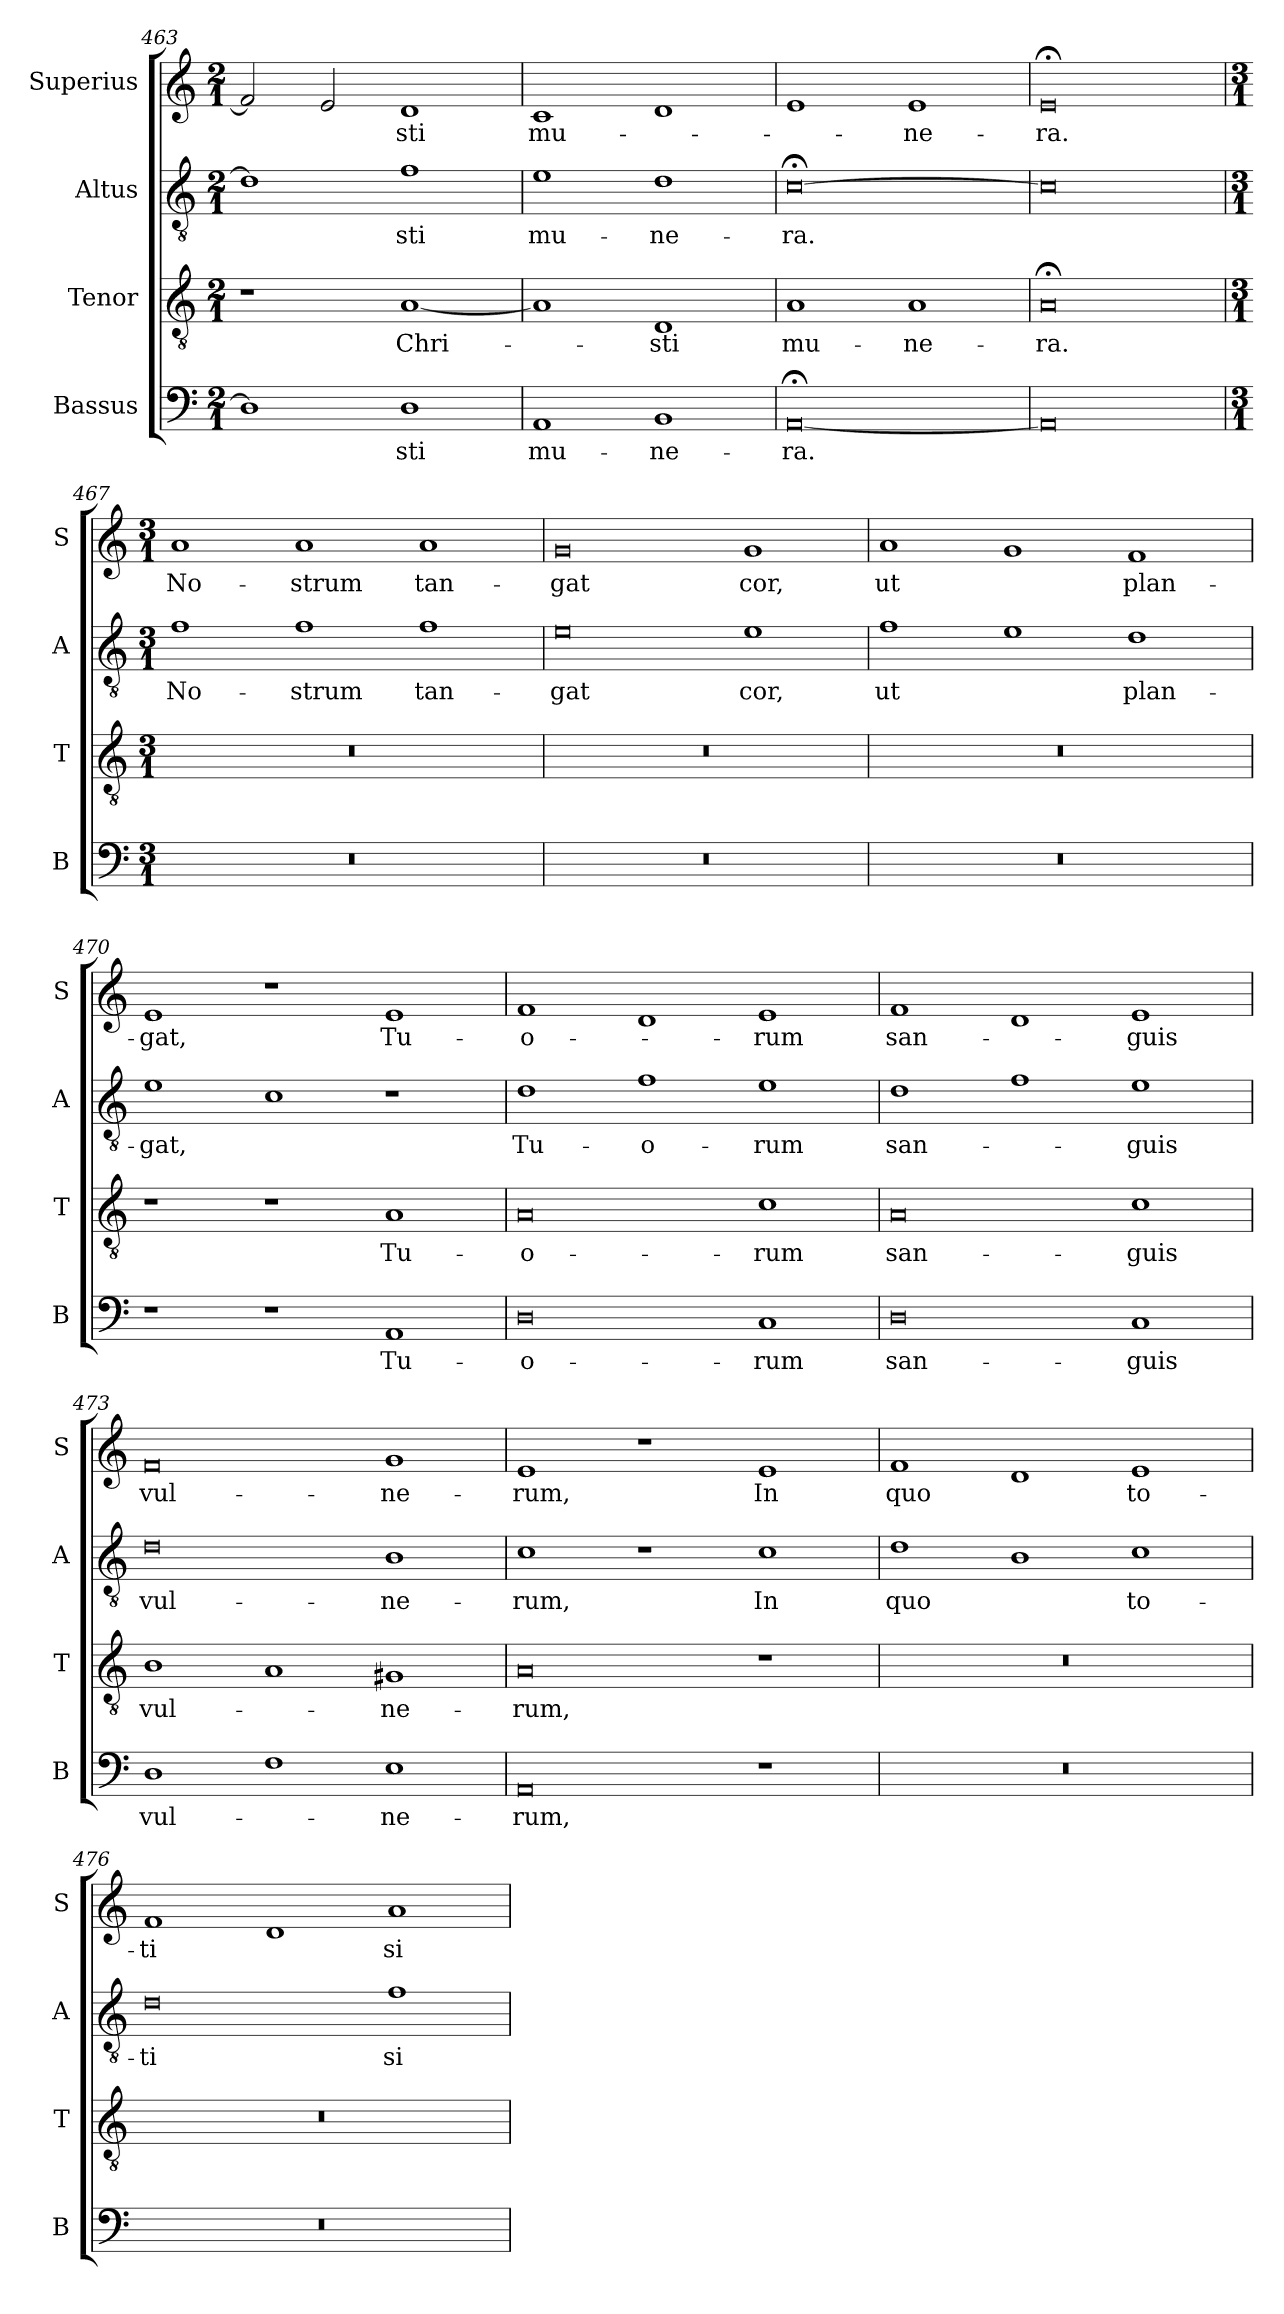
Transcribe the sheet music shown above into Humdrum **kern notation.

**kern	**text	**kern	**text	**kern	**text	**kern	**text
*part4	*part4	*part3	*part3	*part2	*part2	*part1	*part1
*staff4	*staff4	*staff3	*staff3	*staff2	*staff2	*staff1	*staff1
*I"Bassus	*	*I"Tenor	*	*I"Altus	*	*I"Superius	*
*I'B	*	*I'T	*	*I'A	*	*I'S	*
*clefF4	*	*clefGv2	*	*clefGv2	*	*clefG2	*
*k[]	*	*k[]	*	*k[]	*	*k[]	*
*M2/1	*	*M2/1	*	*M2/1	*	*M2/1	*
=463	=463	=463	=463	=463	=463	=463	=463
1D]	.	1r	.	1d]	.	2f/]	.
.	.	.	.	.	.	2e/	.
1D	-sti	[1A	Chri-	1f	-sti	1d	-sti
=464	=464	=464	=464	=464	=464	=464	=464
1AA	mu-	1A]	.	1e	mu-	1c	mu-
1BB	-ne-	1D	-sti	1d	-ne-	1d	.
=465	=465	=465	=465	=465	=465	=465	=465
[0AA;<	-ra.	1A	mu-	[0c;<	-ra.	1e	.
.	.	1A	-ne-	.	.	1e	-ne-
=466	=466	=466	=466	=466	=466	=466	=466
0AA]	.	0A;<	-ra.	0c]	.	0e;<	-ra.
=467	=467	=467	=467	=467	=467	=467	=467
*M3/1	*	*M3/1	*	*M3/1	*	*M3/1	*
0.r	.	0.r	.	1f	No-	1a	No-
.	.	.	.	1f	-strum	1a	-strum
.	.	.	.	1f	tan-	1a	tan-
=468	=468	=468	=468	=468	=468	=468	=468
0.r	.	0.r	.	0e	-gat	0g	-gat
.	.	.	.	1e	cor,	1g	cor,
=469	=469	=469	=469	=469	=469	=469	=469
0.r	.	0.r	.	1f	ut	1a	ut
.	.	.	.	1e	.	1g	.
.	.	.	.	1d	plan-	1f	plan-
=470	=470	=470	=470	=470	=470	=470	=470
1r	.	1r	.	1e	-gat,	1e	-gat,
1r	.	1r	.	1c	.	1r	.
1AA	Tu-	1A	Tu-	1r	.	1e	Tu-
=471	=471	=471	=471	=471	=471	=471	=471
0D	-o-	0A	-o-	1d	Tu-	1f	-o-
.	.	.	.	1f	-o-	1d	.
1C	-rum	1c	-rum	1e	-rum	1e	-rum
=472	=472	=472	=472	=472	=472	=472	=472
0D	san-	0A	san-	1d	san-	1f	san-
.	.	.	.	1f	.	1d	.
1C	-guis	1c	-guis	1e	-guis	1e	-guis
=473	=473	=473	=473	=473	=473	=473	=473
1D	vul-	1B	vul-	0d	vul-	0f	vul-
1F	.	1A	.	.	.	.	.
1E	-ne-	1G#X	-ne-	1B	-ne-	1g	-ne-
=474	=474	=474	=474	=474	=474	=474	=474
0AA	-rum,	0A	-rum,	1c	-rum,	1e	-rum,
.	.	.	.	1r	.	1r	.
1r	.	1r	.	1c	In	1e	In
=475	=475	=475	=475	=475	=475	=475	=475
0.r	.	0.r	.	1d	quo	1f	quo
.	.	.	.	1B	.	1d	.
.	.	.	.	1c	to-	1e	to-
=476	=476	=476	=476	=476	=476	=476	=476
0.r	.	0.r	.	0d	-ti	1f	-ti
.	.	.	.	.	.	1d	.
.	.	.	.	1f	si-	1a	si-
=	=	=	=	=	=	=	=
*-	*-	*-	*-	*-	*-	*-	*-
